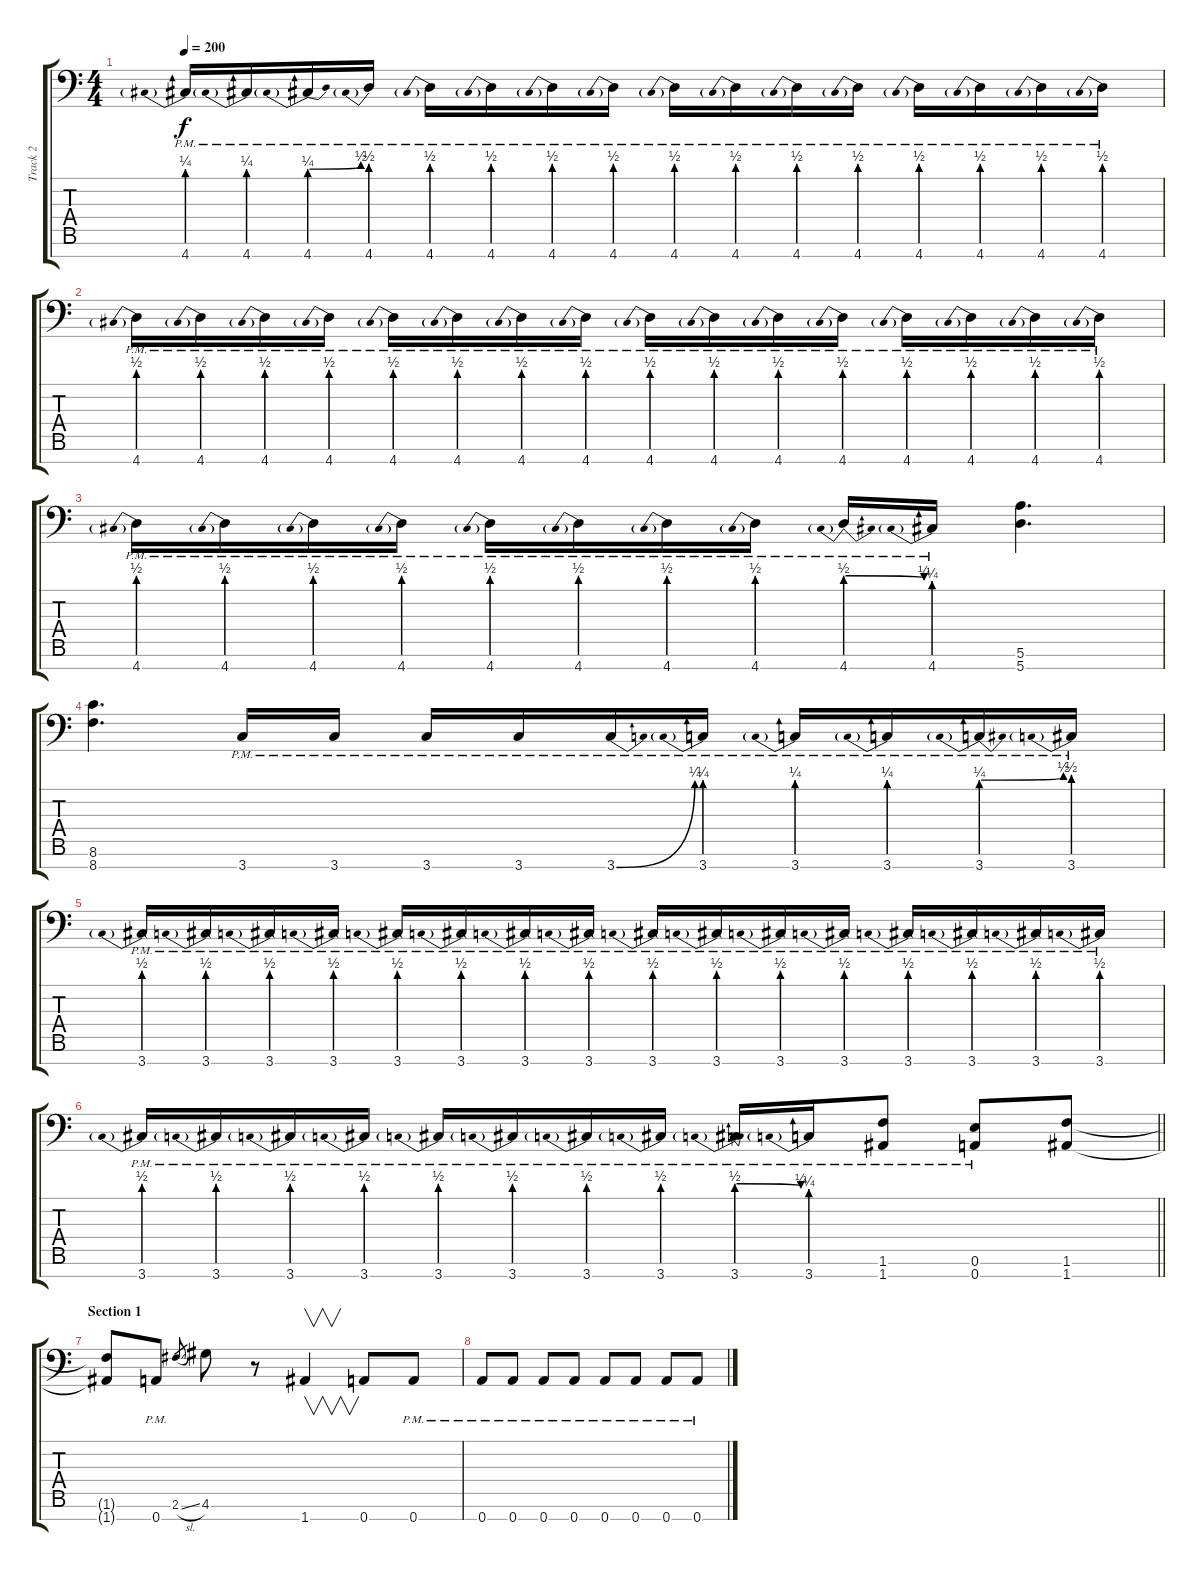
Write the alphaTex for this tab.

\track ("Track 2" "Track 2") {instrument distortionguitar}
\staff {score tabs}
\tuning (E4 B3 G3 D3 A2 E2 A1) {hide}
\ts (4 4)
\tempo 200
\clef f4
\ks c
4.7{be (prebend 0 1 60 1) pm}.16{dy f} 4.7{be (prebend 0 1 60 1) pm}.16 4.7{be (prebendbend 0 1 60 2) pm}.16 4.7{be (prebend 0 2 60 2) pm}.16 4.7{be (prebend 0 2 60 2) pm}.16 4.7{be (prebend 0 2 60 2) pm}.16 4.7{be (prebend 0 2 60 2) pm}.16 4.7{be (prebend 0 2 60 2) pm}.16 4.7{be (prebend 0 2 60 2) pm}.16 4.7{be (prebend 0 2 60 2) pm}.16 4.7{be (prebend 0 2 60 2) pm}.16 4.7{be (prebend 0 2 60 2) pm}.16 4.7{be (prebend 0 2 60 2) pm}.16 4.7{be (prebend 0 2 60 2) pm}.16 4.7{be (prebend 0 2 60 2) pm}.16 4.7{be (prebend 0 2 60 2) pm}.16 |
4.7{be (prebend 0 2 60 2) pm}.16 4.7{be (prebend 0 2 60 2) pm}.16 4.7{be (prebend 0 2 60 2) pm}.16 4.7{be (prebend 0 2 60 2) pm}.16 4.7{be (prebend 0 2 60 2) pm}.16 4.7{be (prebend 0 2 60 2) pm}.16 4.7{be (prebend 0 2 60 2) pm}.16 4.7{be (prebend 0 2 60 2) pm}.16 4.7{be (prebend 0 2 60 2) pm}.16 4.7{be (prebend 0 2 60 2) pm}.16 4.7{be (prebend 0 2 60 2) pm}.16 4.7{be (prebend 0 2 60 2) pm}.16 4.7{be (prebend 0 2 60 2) pm}.16 4.7{be (prebend 0 2 60 2) pm}.16 4.7{be (prebend 0 2 60 2) pm}.16 4.7{be (prebend 0 2 60 2) pm}.16 |
4.7{be (prebend 0 2 60 2) pm}.16 4.7{be (prebend 0 2 60 2) pm}.16 4.7{be (prebend 0 2 60 2) pm}.16 4.7{be (prebend 0 2 60 2) pm}.16 4.7{be (prebend 0 2 60 2) pm}.16 4.7{be (prebend 0 2 60 2) pm}.16 4.7{be (prebend 0 2 60 2) pm}.16 4.7{be (prebend 0 2 60 2) pm}.16 4.7{be (prebendrelease 0 2 60 1) pm}.16 4.7{be (prebend 0 1 60 1) pm}.16 (5.6 5.7).4{d} |
(8.6 8.7).4{d} 3.7{pm}.16 3.7{pm}.16 3.7{pm}.16 3.7{pm}.16 3.7{be (bend 0 0 60 1) pm}.16 3.7{be (prebend 0 1 60 1) pm}.16 3.7{be (prebend 0 1 60 1) pm}.16 3.7{be (prebend 0 1 60 1) pm}.16 3.7{be (prebendbend 0 1 60 2) pm}.16 3.7{be (prebend 0 2 60 2) pm}.16 |
3.7{be (prebend 0 2 60 2) pm}.16 3.7{be (prebend 0 2 60 2) pm}.16 3.7{be (prebend 0 2 60 2) pm}.16 3.7{be (prebend 0 2 60 2) pm}.16 3.7{be (prebend 0 2 60 2) pm}.16 3.7{be (prebend 0 2 60 2) pm}.16 3.7{be (prebend 0 2 60 2) pm}.16 3.7{be (prebend 0 2 60 2) pm}.16 3.7{be (prebend 0 2 60 2) pm}.16 3.7{be (prebend 0 2 60 2) pm}.16 3.7{be (prebend 0 2 60 2) pm}.16 3.7{be (prebend 0 2 60 2) pm}.16 3.7{be (prebend 0 2 60 2) pm}.16 3.7{be (prebend 0 2 60 2) pm}.16 3.7{be (prebend 0 2 60 2) pm}.16 3.7{be (prebend 0 2 60 2) pm}.16 |
\barLineRight lightlight
3.7{be (prebend 0 2 60 2) pm}.16 3.7{be (prebend 0 2 60 2) pm}.16 3.7{be (prebend 0 2 60 2) pm}.16 3.7{be (prebend 0 2 60 2) pm}.16 3.7{be (prebend 0 2 60 2) pm}.16 3.7{be (prebend 0 2 60 2) pm}.16 3.7{be (prebend 0 2 60 2) pm}.16 3.7{be (prebend 0 2 60 2) pm}.16 3.7{be (prebendrelease 0 2 60 1) pm}.16 3.7{be (prebend 0 1 60 1) pm}.16 (1.6{pm} 1.7{pm}).8 (0.6{pm} 0.7{pm}).8 (1.6 1.7).8 |
\section ("" "Section 1")
(1.6{t} 1.7{t}).8 0.7{pm}.8 2.6{sl}.8{gr} 4.6.8 r.8 1.7.4{v} 0.7.8 0.7{pm}.8 |
0.7{pm}.8 0.7{pm}.8 0.7{pm}.8 0.7{pm}.8 0.7{pm}.8 0.7{pm}.8 0.7{pm}.8 0.7{pm}.8
